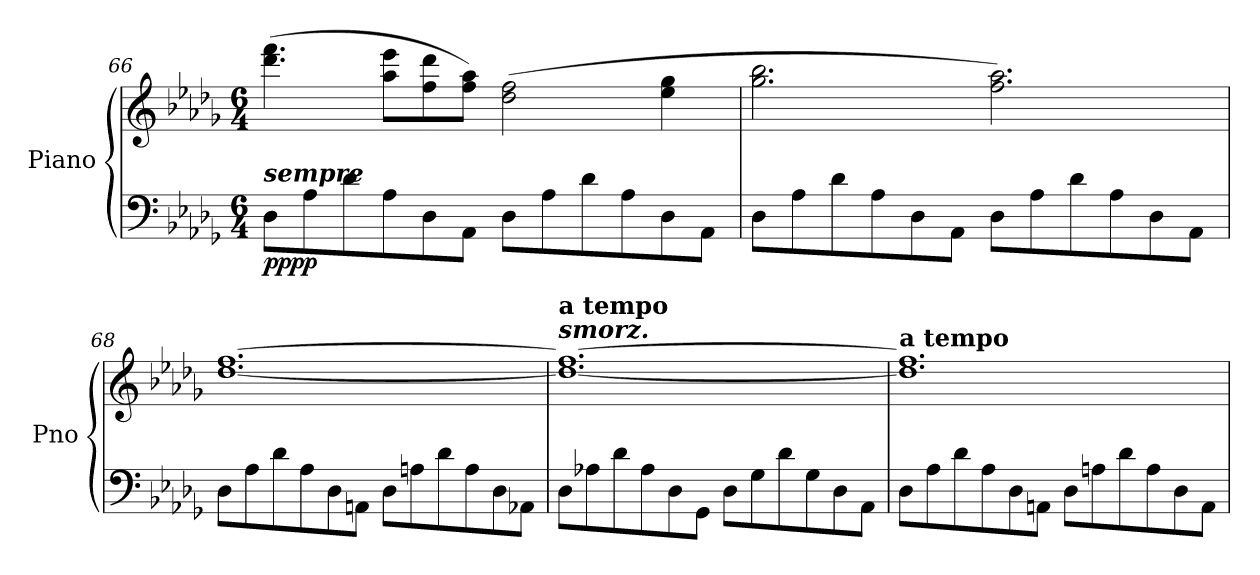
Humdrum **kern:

**kern	**kern	**dynam
*part1	*part1	*part1
*staff2	*staff1	*staff1/2
*I"Piano	*	*
*I'Pno	*	*
*clefF4	*clefG2	*
*k[b-e-a-d-g-]	*k[b-e-a-d-g-]	*
*M6/4	*M6/4	*
=66	=66	=66
!LO:TX:a:Bi:t=sempre	!	!
!	!	!LO:DY:b=2
!	!	!LO:DY:n=1:b
8D-\L	(>4.ddd-\ 4.fff\	pp pp
8A-\	.	.
8d-\	.	.
8A-\	8aa-\ 8eee-\L	.
8D-\	8ff\ 8ddd-\	.
8AA-\J	8ff\ 8aa-\J)	.
8D-\L	(>2dd-\ 2ff\	.
8A-\	.	.
8d-\	.	.
8A-\	.	.
8D-\	4ee-\ 4gg-\	.
8AA-\J	.	.
=67	=67	=67
8D-\L	2.gg-\ 2.bb-\	.
8A-\	.	.
8d-\	.	.
8A-\	.	.
8D-\	.	.
8AA-\J	.	.
8D-\L	2.ff\ 2.aa-\)	.
8A-\	.	.
8d-\	.	.
8A-\	.	.
8D-\	.	.
8AA-\J	.	.
!!LO:LB:g=z
=68	=68	=68
!	!	!LO:DY:b=2
!	!	!LO:DY:n=1:b
!	!	!LO:DY:n=2:b
8D-\L	[1.dd- [1.ff	p f fz
8A-\	.	.
8d-\	.	.
8A-\	.	.
8D-\	.	.
8AAn\J	.	.
8D-\L	.	.
8An\	.	.
8d-\	.	.
8A\	.	.
8D-\	.	.
8AA-X\J	.	.
=69	=69	=69
*	*MM116	*
!	!LO:TX:a:Bi:t=smorz.	!
!	!LO:TX:a:B:t=a tempo	!
8D-\L	1.dd-_ 1.ff_	.
8A-X\	.	.
8d-\	.	.
8A-\	.	.
8D-\	.	.
8GG-\J	.	.
8D-\L	.	.
8G-\	.	.
8d-\	.	.
8G-\	.	.
8D-\	.	.
8AA-\J	.	.
=70	=70	=70
!	!LO:TX:a:B:t=a tempo	!
8D-\L	1.dd-] 1.ff]	.
8A-\	.	.
8d-\	.	.
8A-\	.	.
8D-\	.	.
8AAn\J	.	.
8D-\L	.	.
8An\	.	.
8d-\	.	.
8A\	.	.
8D-\	.	.
8AA\J	.	.
=	=	=
*-	*-	*-
